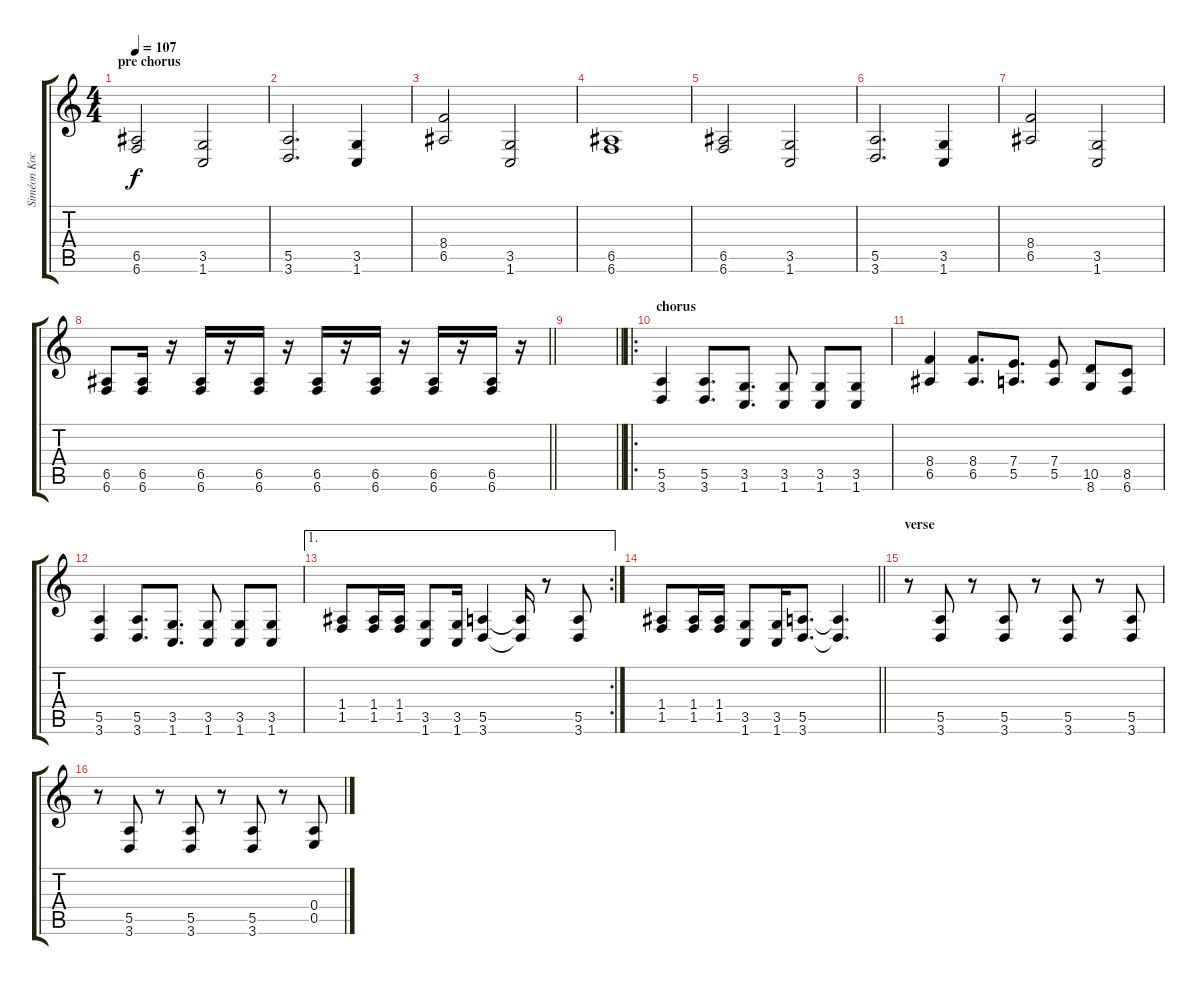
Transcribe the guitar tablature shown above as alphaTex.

\track ("Siméon Koch" "Siméon Koc") {instrument distortionguitar}
\staff {score tabs}
\tuning (B3 Gb3 D3 A2 E2 B1) {hide}
\ts (4 4)
\section ("" "pre chorus")
\tempo 107
\clef g2
\ks c
(6.5 6.6).2{dy f} (3.5 1.6).2 |
(5.5 3.6).2{d} (3.5 1.6).4 |
(8.4 6.5).2 (3.5 1.6).2 |
(6.5 6.6).1 |
(6.5 6.6).2 (3.5 1.6).2 |
(5.5 3.6).2{d} (3.5 1.6).4 |
(8.4 6.5).2 (3.5 1.6).2 |
\barLineRight lightlight
(6.5 6.6).8 (6.5 6.6).16 r.16 (6.5 6.6).16 r.16 (6.5 6.6).16 r.16 (6.5 6.6).16 r.16 (6.5 6.6).16 r.16 (6.5 6.6).16 r.16 (6.5 6.6).16 r.16 |
\section ("" "")
\barLineRight lightlight
|
\ro
\section ("" "chorus")
(5.5 3.6).4 (5.5 3.6).8{d} (3.5 1.6).8{d} (3.5 1.6).8 (3.5 1.6).8 (3.5 1.6).8 |
(8.4 6.5).4 (8.4 6.5).8{d} (7.4 5.5).8{d} (7.4 5.5).8 (10.5 8.6).8 (8.5 6.6).8 |
(5.5 3.6).4 (5.5 3.6).8{d} (3.5 1.6).8{d} (3.5 1.6).8 (3.5 1.6).8 (3.5 1.6).8 |
\ae 1
\rc 2
(1.4 1.5).8 (1.4 1.5).16 (1.4 1.5).16 (3.5 1.6).8 (3.5 1.6).16 (5.5 3.6).4 (5.5{t} 3.6{t}).16 r.8 (5.5 3.6).8 |
\barLineRight lightlight
(1.4 1.5).8 (1.4 1.5).16 (1.4 1.5).16 (3.5 1.6).8 (3.5 1.6).16 (5.5 3.6).8{d} (5.5{t} 3.6{t}).4{d} |
\section ("" "verse")
r.8 (5.5 3.6).8 r.8 (5.5 3.6).8 r.8 (5.5 3.6).8 r.8 (5.5 3.6).8 |
r.8 (5.5 3.6).8 r.8 (5.5 3.6).8 r.8 (5.5 3.6).8 r.8 (0.4 0.5).8
